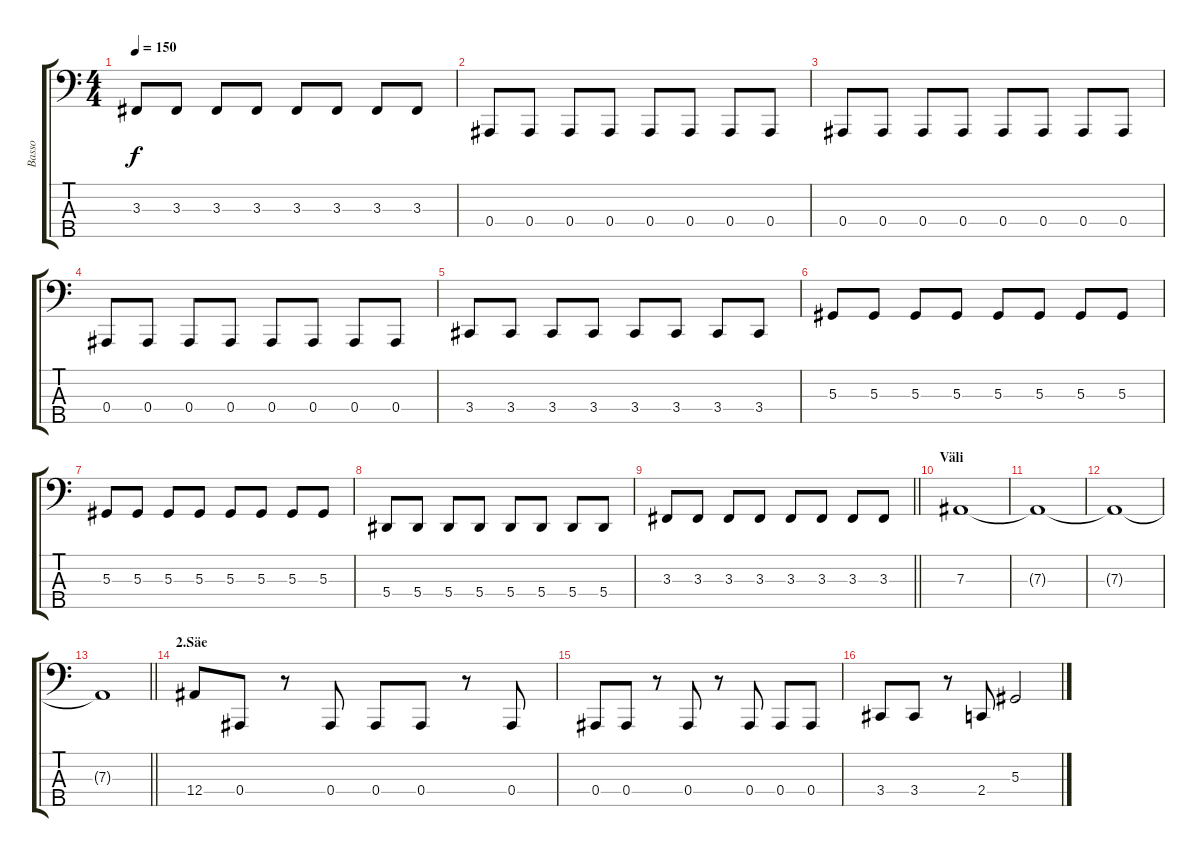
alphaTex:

\track ("Basso" "Basso") {instrument electricbassfinger}
\staff {score tabs}
\tuning (Db2 Ab1 Eb1 Bb0 F0) {hide}
\ts (4 4)
\tempo 150
\clef f4
\ks c
3.3.8{dy f} 3.3.8 3.3.8 3.3.8 3.3.8 3.3.8 3.3.8 3.3.8 |
0.4.8 0.4.8 0.4.8 0.4.8 0.4.8 0.4.8 0.4.8 0.4.8 |
0.4.8 0.4.8 0.4.8 0.4.8 0.4.8 0.4.8 0.4.8 0.4.8 |
0.4.8 0.4.8 0.4.8 0.4.8 0.4.8 0.4.8 0.4.8 0.4.8 |
3.4.8 3.4.8 3.4.8 3.4.8 3.4.8 3.4.8 3.4.8 3.4.8 |
5.3.8 5.3.8 5.3.8 5.3.8 5.3.8 5.3.8 5.3.8 5.3.8 |
5.3.8 5.3.8 5.3.8 5.3.8 5.3.8 5.3.8 5.3.8 5.3.8 |
5.4.8 5.4.8 5.4.8 5.4.8 5.4.8 5.4.8 5.4.8 5.4.8 |
\barLineRight lightlight
3.3.8 3.3.8 3.3.8 3.3.8 3.3.8 3.3.8 3.3.8 3.3.8 |
\section ("" "Väli")
7.3.1 |
7.3{t}.1 |
7.3{t}.1 |
\barLineRight lightlight
7.3{t}.1 |
\section ("" "2.Säe")
12.4.8 0.4.8 r.8 0.4.8 0.4.8 0.4.8 r.8 0.4.8 |
0.4.8 0.4.8 r.8 0.4.8 r.8 0.4.8 0.4.8 0.4.8 |
3.4.8 3.4.8 r.8 2.4.8 5.3.2
